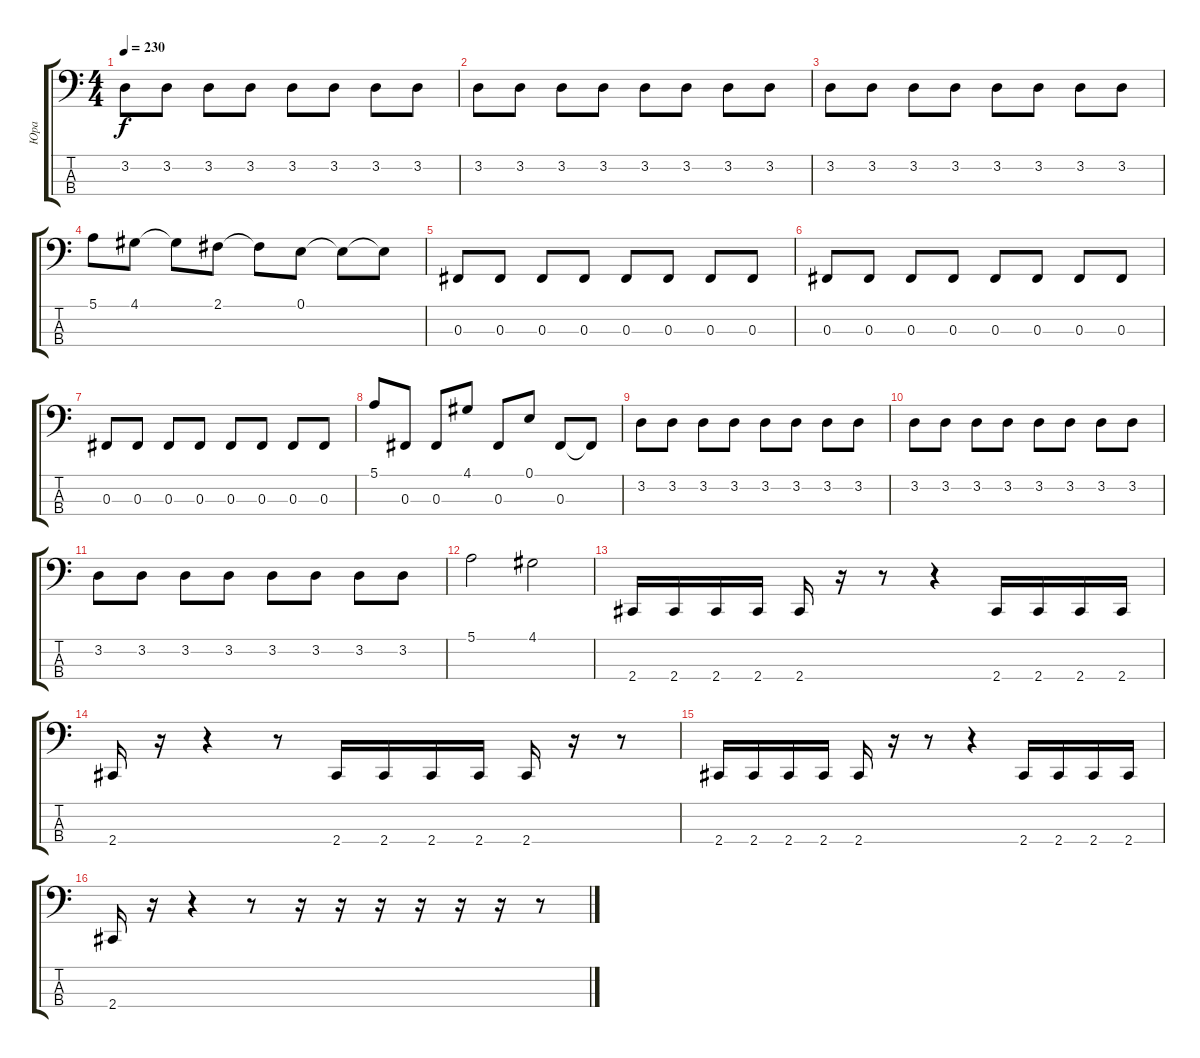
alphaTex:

\track ("Юра" "Юра") {instrument electricbasspick}
\staff {score tabs}
\tuning (E2 B1 Gb1 B0) {hide}
\ts (4 4)
\tempo 230
\clef f4
\ks c
3.2.8{dy f} 3.2.8 3.2.8 3.2.8 3.2.8 3.2.8 3.2.8 3.2.8 |
3.2.8 3.2.8 3.2.8 3.2.8 3.2.8 3.2.8 3.2.8 3.2.8 |
3.2.8 3.2.8 3.2.8 3.2.8 3.2.8 3.2.8 3.2.8 3.2.8 |
5.1.8 4.1.8 4.1{t}.8 2.1.8 2.1{t}.8 0.1.8 0.1{t}.8 0.1{t}.8 |
0.3.8 0.3.8 0.3.8 0.3.8 0.3.8 0.3.8 0.3.8 0.3.8 |
0.3.8 0.3.8 0.3.8 0.3.8 0.3.8 0.3.8 0.3.8 0.3.8 |
0.3.8 0.3.8 0.3.8 0.3.8 0.3.8 0.3.8 0.3.8 0.3.8 |
5.1.8 0.3.8 0.3.8 4.1.8 0.3.8 0.1.8 0.3.8 0.3{t}.8 |
3.2.8 3.2.8 3.2.8 3.2.8 3.2.8 3.2.8 3.2.8 3.2.8 |
3.2.8 3.2.8 3.2.8 3.2.8 3.2.8 3.2.8 3.2.8 3.2.8 |
3.2.8 3.2.8 3.2.8 3.2.8 3.2.8 3.2.8 3.2.8 3.2.8 |
5.1.2 4.1.2 |
2.4.16 2.4.16 2.4.16 2.4.16 2.4.16 r.16 r.8 r.4 2.4.16 2.4.16 2.4.16 2.4.16 |
2.4.16 r.16 r.4 r.8 2.4.16 2.4.16 2.4.16 2.4.16 2.4.16 r.16 r.8 |
2.4.16 2.4.16 2.4.16 2.4.16 2.4.16 r.16 r.8 r.4 2.4.16 2.4.16 2.4.16 2.4.16 |
2.4.16 r.16 r.4 r.8 r.16 r.16 r.16 r.16 r.16 r.16 r.8
